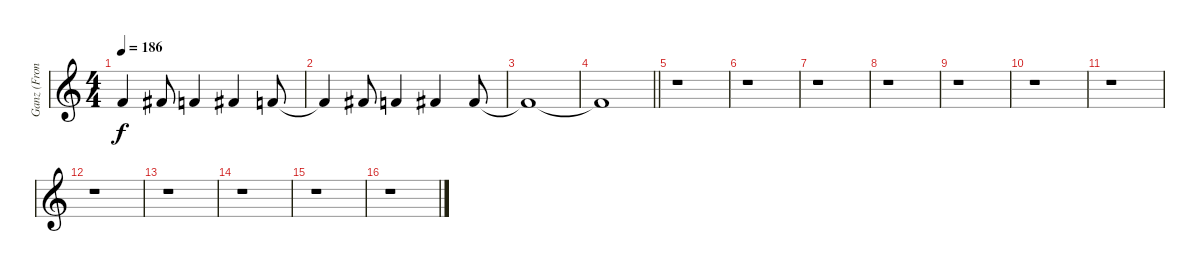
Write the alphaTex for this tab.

\track ("Ganz (Front Vocal)" "Ganz (Fron") {instrument violin}
\staff {score}
\tuning (Eb4 Bb3 Gb3 Db3 Ab2 Db2) {hide}
\ts (4 4)
\tempo 186
\clef g2
\ks c
2.1.4{dy f} 3.1.8 2.1.4 3.1.4 2.1.8 |
2.1{t}.4 3.1.8 2.1.4 3.1.4 3.1.8 |
3.1{t}.1 |
\barLineRight lightlight
3.1{t}.1 |
r.1 |
r.1 |
r.1 |
r.1 |
r.1 |
r.1 |
r.1 |
r.1 |
r.1 |
r.1 |
r.1 |
r.1
